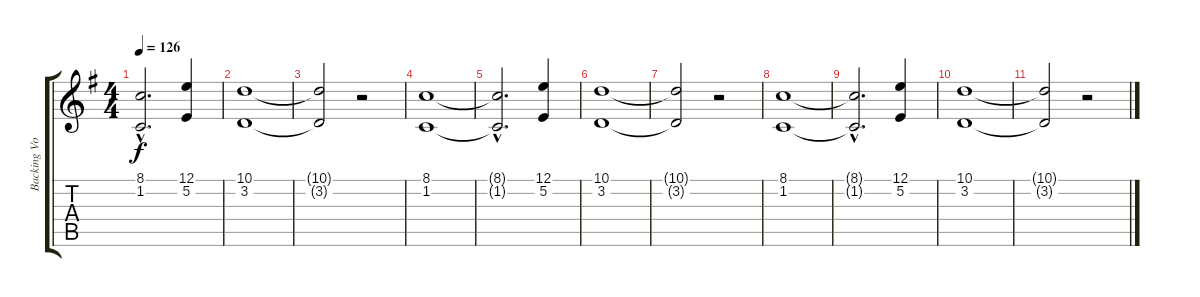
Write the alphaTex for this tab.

\track ("Backing Vocals" "Backing Vo") {instrument lead2sawtooth}
\staff {score tabs}
\tuning (E4 B3 G3 D3 A2 E2) {hide}
\ts (4 4)
\tempo 126
\clef g2
\ks g
(8.1{hac t} 1.2{hac t}).2{d dy f} (12.1 5.2).4 |
(10.1 3.2).1 |
(10.1{t} 3.2{t}).2 r.2 |
(8.1 1.2).1 |
(8.1{hac t} 1.2{hac t}).2{d} (12.1 5.2).4 |
(10.1 3.2).1 |
(10.1{t} 3.2{t}).2 r.2 |
(8.1 1.2).1 |
(8.1{hac t} 1.2{hac t}).2{d} (12.1 5.2).4 |
(10.1 3.2).1 |
(10.1{t} 3.2{t}).2 r.2
